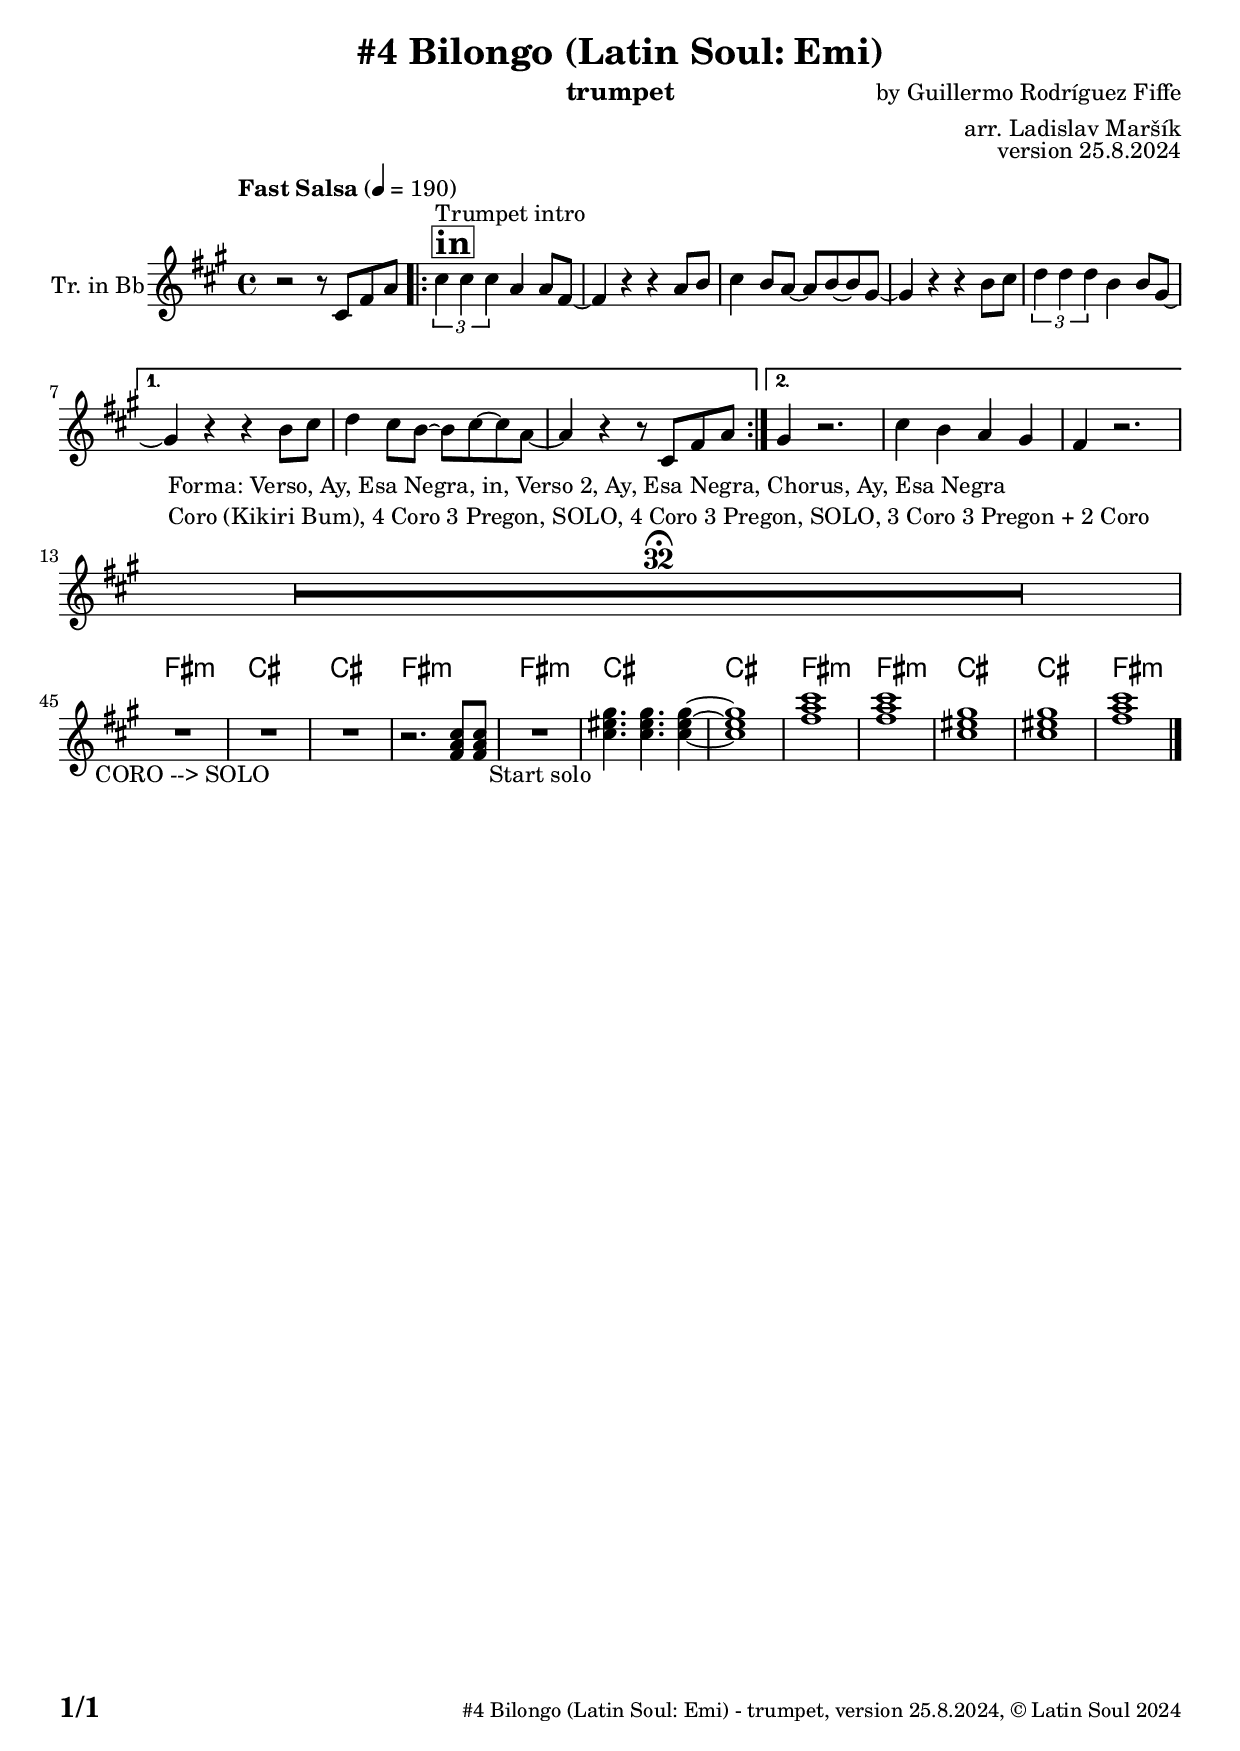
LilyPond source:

\version "2.24.4"

% Sheet revision 2022_09

\header {
  title = "#4 Bilongo (Latin Soul: Emi)"
  instrument = "trumpet"
  composer = "by Guillermo Rodríguez Fiffe"
  arranger = "arr. Ladislav Maršík"
  opus = "version 25.8.2024"
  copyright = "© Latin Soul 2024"
}

inst =
#(define-music-function
  (string)
  (string?)
  #{ <>^\markup \abs-fontsize #16 \bold \box #string #})

makePercent = #(define-music-function (note) (ly:music?)
                 (make-music 'PercentEvent 'length (ly:music-length note)))

#(define (test-stencil grob text)
   (let* ((orig (ly:grob-original grob))
          (siblings (ly:spanner-broken-into orig)) ; have we been split?
          (refp (ly:grob-system grob))
          (left-bound (ly:spanner-bound grob LEFT))
          (right-bound (ly:spanner-bound grob RIGHT))
          (elts-L (ly:grob-array->list (ly:grob-object left-bound 'elements)))
          (elts-R (ly:grob-array->list (ly:grob-object right-bound 'elements)))
          (break-alignment-L
           (filter
            (lambda (elt) (grob::has-interface elt 'break-alignment-interface))
            elts-L))
          (break-alignment-R
           (filter
            (lambda (elt) (grob::has-interface elt 'break-alignment-interface))
            elts-R))
          (break-alignment-L-ext (ly:grob-extent (car break-alignment-L) refp X))
          (break-alignment-R-ext (ly:grob-extent (car break-alignment-R) refp X))
          (num
           (markup text))
          (num
           (if (or (null? siblings)
                   (eq? grob (car siblings)))
               num
               (make-parenthesize-markup num)))
          (num (grob-interpret-markup grob num))
          (num-stil-ext-X (ly:stencil-extent num X))
          (num-stil-ext-Y (ly:stencil-extent num Y))
          (num (ly:stencil-aligned-to num X CENTER))
          (num
           (ly:stencil-translate-axis
            num
            (+ (interval-length break-alignment-L-ext)
               (* 0.5
                  (- (car break-alignment-R-ext)
                     (cdr break-alignment-L-ext))))
            X))
          (bracket-L
           (markup
            #:path
            0.1 ; line-thickness
            `((moveto 0.5 ,(* 0.5 (interval-length num-stil-ext-Y)))
              (lineto ,(* 0.5
                          (- (car break-alignment-R-ext)
                             (cdr break-alignment-L-ext)
                             (interval-length num-stil-ext-X)))
                      ,(* 0.5 (interval-length num-stil-ext-Y)))
              (closepath)
              (rlineto 0.0
                       ,(if (or (null? siblings) (eq? grob (car siblings)))
                            -1.0 0.0)))))
          (bracket-R
           (markup
            #:path
            0.1
            `((moveto ,(* 0.5
                          (- (car break-alignment-R-ext)
                             (cdr break-alignment-L-ext)
                             (interval-length num-stil-ext-X)))
                      ,(* 0.5 (interval-length num-stil-ext-Y)))
              (lineto 0.5
                      ,(* 0.5 (interval-length num-stil-ext-Y)))
              (closepath)
              (rlineto 0.0
                       ,(if (or (null? siblings) (eq? grob (last siblings)))
                            -1.0 0.0)))))
          (bracket-L (grob-interpret-markup grob bracket-L))
          (bracket-R (grob-interpret-markup grob bracket-R))
          (num (ly:stencil-combine-at-edge num X LEFT bracket-L 0.4))
          (num (ly:stencil-combine-at-edge num X RIGHT bracket-R 0.4)))
     num))

#(define-public (Measure_attached_spanner_engraver context)
   (let ((span '())
         (finished '())
         (event-start '())
         (event-stop '()))
     (make-engraver
      (listeners ((measure-counter-event engraver event)
                  (if (= START (ly:event-property event 'span-direction))
                      (set! event-start event)
                      (set! event-stop event))))
      ((process-music trans)
       (if (ly:stream-event? event-stop)
           (if (null? span)
               (ly:warning "You're trying to end a measure-attached spanner but you haven't started one.")
               (begin (set! finished span)
                 (ly:engraver-announce-end-grob trans finished event-start)
                 (set! span '())
                 (set! event-stop '()))))
       (if (ly:stream-event? event-start)
           (begin (set! span (ly:engraver-make-grob trans 'MeasureCounter event-start))
             (set! event-start '()))))
      ((stop-translation-timestep trans)
       (if (and (ly:spanner? span)
                (null? (ly:spanner-bound span LEFT))
                (moment<=? (ly:context-property context 'measurePosition) ZERO-MOMENT))
           (ly:spanner-set-bound! span LEFT
                                  (ly:context-property context 'currentCommandColumn)))
       (if (and (ly:spanner? finished)
                (moment<=? (ly:context-property context 'measurePosition) ZERO-MOMENT))
           (begin
            (if (null? (ly:spanner-bound finished RIGHT))
                (ly:spanner-set-bound! finished RIGHT
                                       (ly:context-property context 'currentCommandColumn)))
            (set! finished '())
            (set! event-start '())
            (set! event-stop '()))))
      ((finalize trans)
       (if (ly:spanner? finished)
           (begin
            (if (null? (ly:spanner-bound finished RIGHT))
                (set! (ly:spanner-bound finished RIGHT)
                      (ly:context-property context 'currentCommandColumn)))
            (set! finished '())))
       (if (ly:spanner? span)
           (begin
            (ly:warning "I think there's a dangling measure-attached spanner :-(")
            (ly:grob-suicide! span)
            (set! span '())))))))

\layout {
  \context {
    \Staff
    \consists #Measure_attached_spanner_engraver
    \override MeasureCounter.font-encoding = #'latin1
    \override MeasureCounter.font-size = 0
    \override MeasureCounter.outside-staff-padding = 2
    \override MeasureCounter.outside-staff-horizontal-padding = #0
  }
}

repeatBracket = #(define-music-function
                  (parser location N note)
                  (number? ly:music?)
                  #{
                    \override Staff.MeasureCounter.stencil =
                    #(lambda (grob) (test-stencil grob #{ #(string-append(number->string N) "x") #} ))
                    \startMeasureCount
                    \repeat volta #N { $note }
                    \stopMeasureCount
                  #}
                  )

Trumpet = \new Voice
\transpose c d'
\relative c {
      \set Staff.instrumentName = \markup {
    \center-align { "Tr. in Bb" }
  }
  \set Staff.midiInstrument = "trumpet"
  \set Staff.midiMaximumVolume = #1.0

  \key e \minor
  \time 4/4
  \tempo "Fast Salsa" 4 = 190
  
  
  r2 r8 b e g |
           	  \inst "in"
    	s1*0 ^\markup { "Trumpet intro" }
  \repeat volta 2 {

  \tuplet 3/2 { b4 b b } g4 g8 e ~ |
  e4 r r g8 a |
  b4 a8 g ~ g a ~ a fis ~ |
  fis4 r r a8 b | 
  \tuplet 3/2 { c4 c c } a4 a8 fis ~ | \break
  }
  \alternative {
    {
  fis4 r r a8 b |
  c4 b8 a ~ a b ~ b g ~ |
  g4 r r8 b, e g
    }
    {
      fis4 r2. |
      b4 a g fis |
      e4 r2. | \break
    }
  }
   
   R1*32 \fermata ^\markup { \column { \line { "Forma: Verso, Ay, Esa Negra, in, Verso 2, Ay, Esa Negra, Chorus, Ay, Esa Negra " } \line { "Coro (Kikiri Bum), 4 Coro 3 Pregon, SOLO, 4 Coro 3 Pregon, SOLO, 3 Coro 3 Pregon + 2 Coro" } } } \break
   
      \chordmode {
   R1*3 _\markup { "CORO --> SOLO" }
   r2.
 e,8:m e,:m 
   R1 _\markup { "Start solo" } |
b,4. b,4. b,4 ~ |
 b,1  |
e1:m  |
e1:m  |
 b,1  |
  b,1  |
  e1:m  |
      }
    
      \label #'lastPage
    \bar "|."
}

Chords =
\transpose c d'
\chords {
  \set noChordSymbol = ""
  R1*44
  

  e1:m |
  b1 |
  b1 |
  e1:m |
  e1:m |
  b1 |
 b1  |
e1:m  |
  e1:m |
  b1 |
 b1  |
e1:m  |
}

\score {
  <<
    \Chords
    \compressMMRests \new Staff \with {
      \consists "Volta_engraver"
    }
    {
      \Trumpet
    }
  >>
  \layout {
    \context {
      \Score
      \remove "Volta_engraver"
    }
  }
}

\paper {
  system-system-spacing =
  #'((basic-distance . 14)
     (minimum-distance . 10)
     (padding . 1)
     (stretchability . 60))
  between-system-padding = #2
  bottom-margin = 5\mm

  print-first-page-number = ##t
  oddHeaderMarkup = \markup \fill-line { " " }
  evenHeaderMarkup = \markup \fill-line { " " }
  oddFooterMarkup = \markup {
    \fill-line {
      \bold \fontsize #2
      \concat { \fromproperty #'page:page-number-string "/" \page-ref #'lastPage "0" "?" }

      \fontsize #-1
      \concat { \fromproperty #'header:title " - " \fromproperty #'header:instrument ", " \fromproperty #'header:opus ", " \fromproperty #'header:copyright }
    }
  }
  evenFooterMarkup = \markup {
    \fill-line {
      \fontsize #-1
      \concat { \fromproperty #'header:title " - " \fromproperty #'header:instrument ", " \fromproperty #'header:opus ", " \fromproperty #'header:copyright }

      \bold \fontsize #2
      \concat { \fromproperty #'page:page-number-string "/" \page-ref #'lastPage "0" "?" }
    }
  }
}